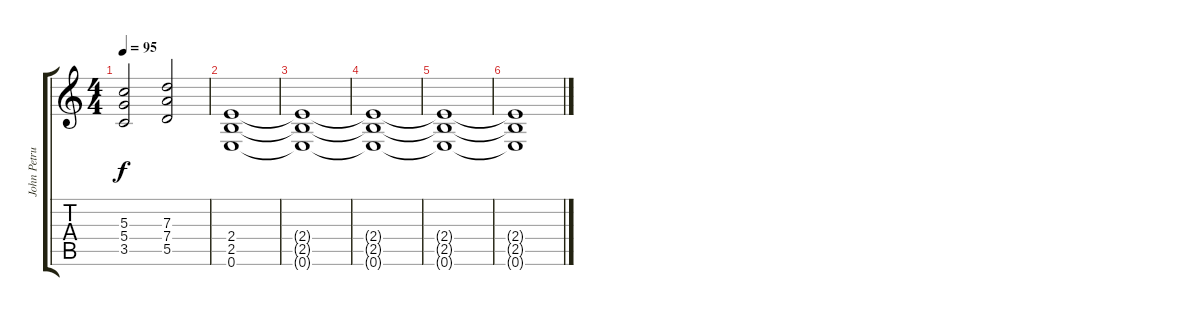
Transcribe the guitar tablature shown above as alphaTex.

\track ("John Petrucci" "John Petru") {instrument distortionguitar}
\staff {score tabs}
\tuning (E4 B3 G3 D3 A2 E2) {hide}
\ts (4 4)
\tempo 95
\clef g2
\ks c
(5.3 5.4 3.5).2{dy f} (7.3 7.4 5.5).2 |
(2.4 2.5 0.6).1 |
(2.4{t} 2.5{t} 0.6{t}).1 |
(2.4{t} 2.5{t} 0.6{t}).1{volume 0} |
(2.4{t} 2.5{t} 0.6{t}).1 |
(2.4{t} 2.5{t} 0.6{t}).1
